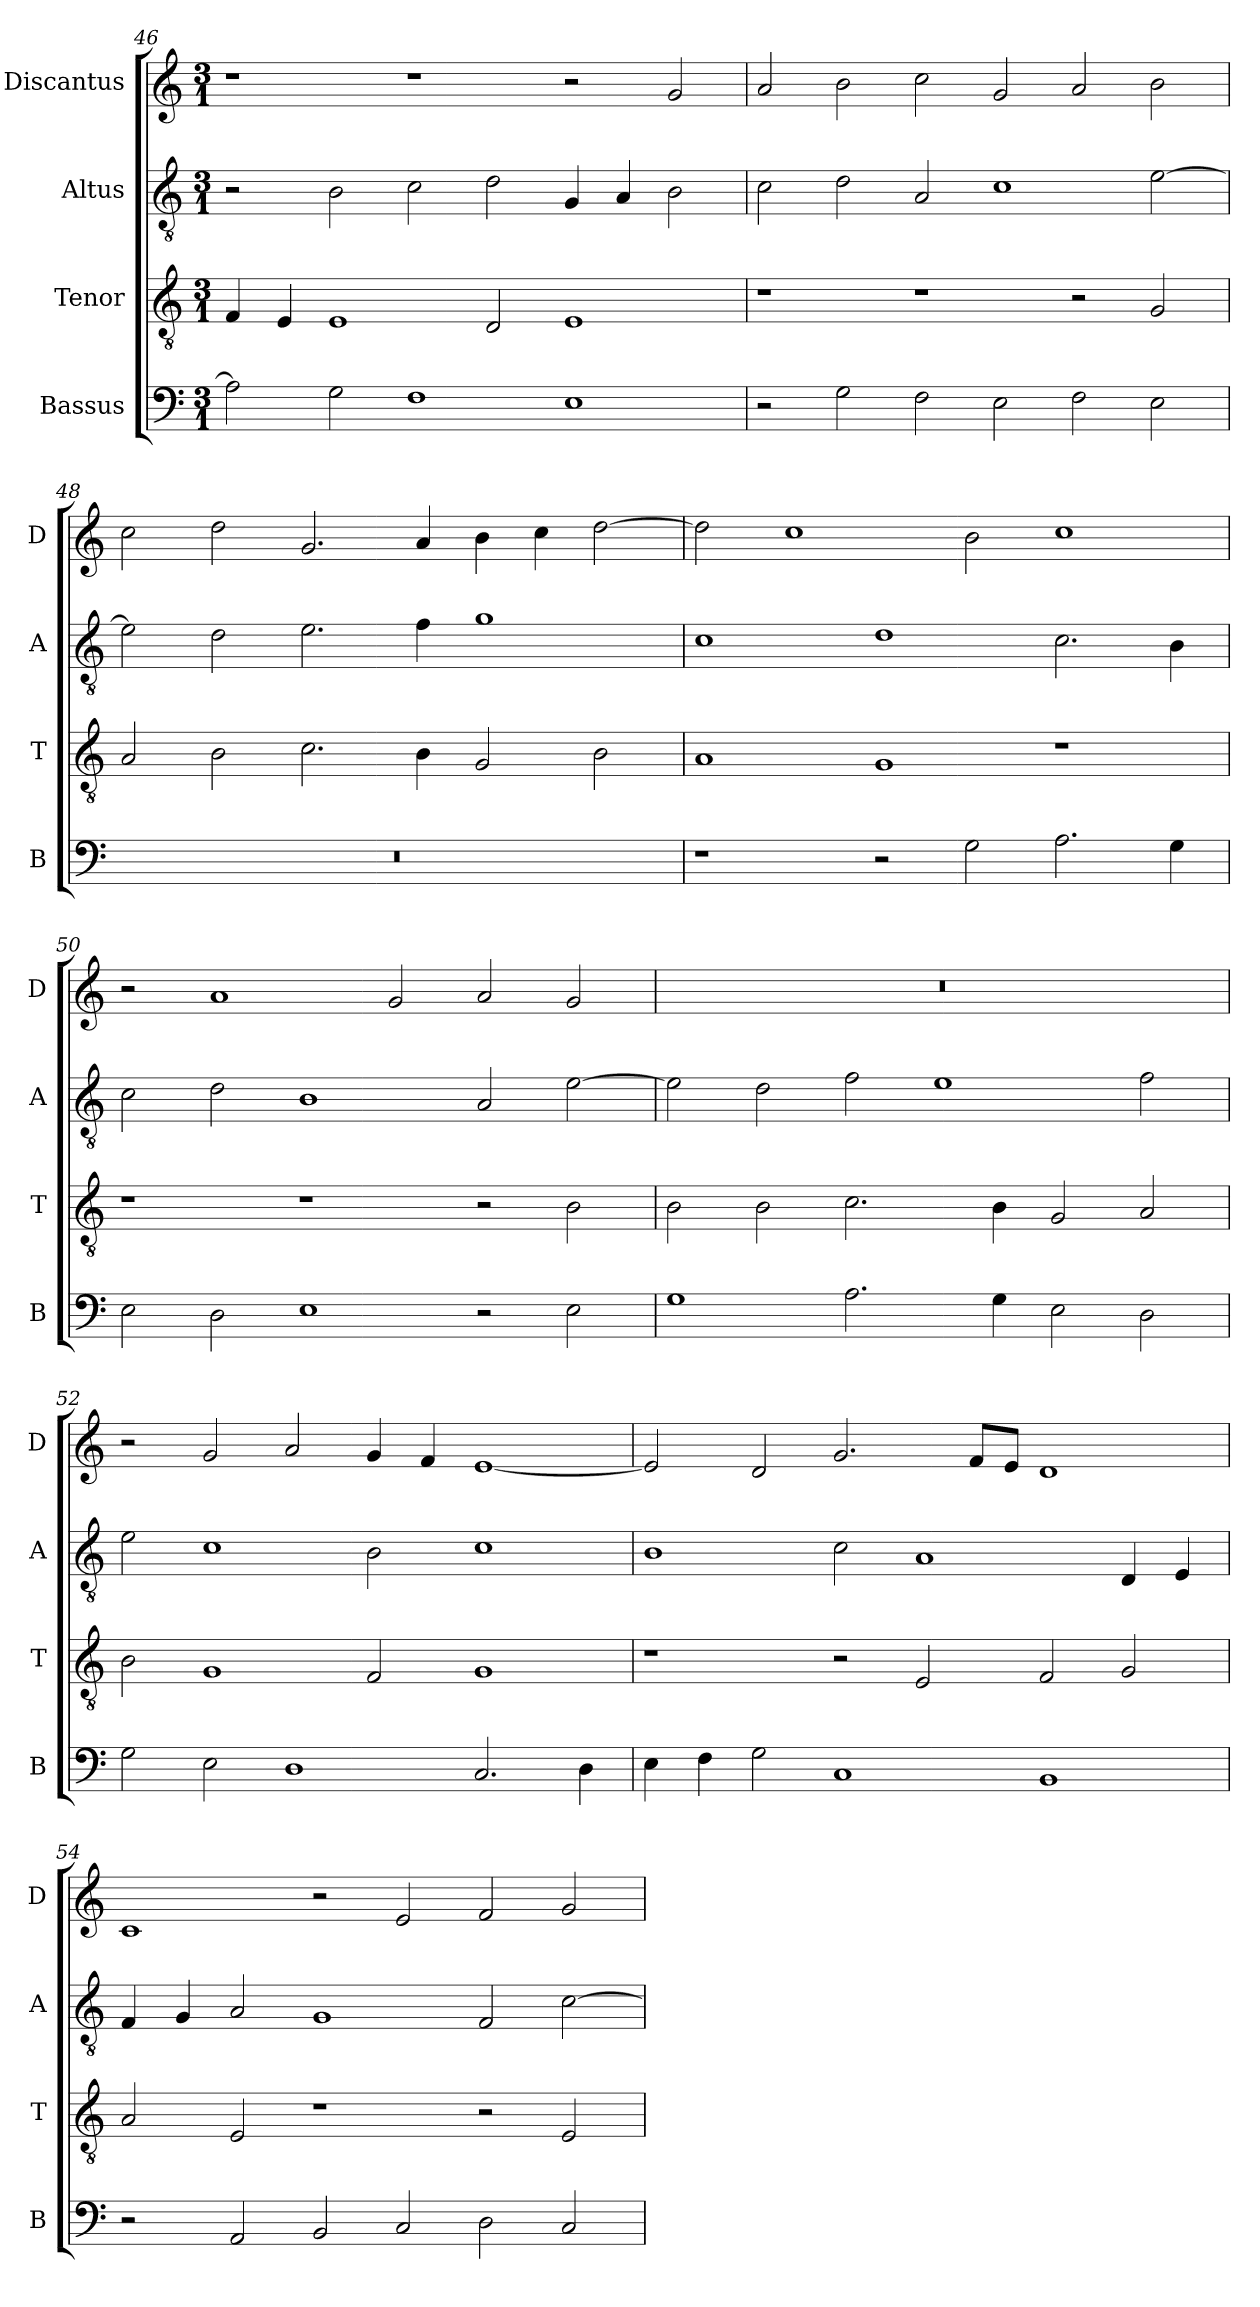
**kern	**kern	**kern	**kern
*part4	*part3	*part2	*part1
*staff4	*staff3	*staff2	*staff1
*I"Bassus	*I"Tenor	*I"Altus	*I"Discantus
*I'B	*I'T	*I'A	*I'D
*clefF4	*clefGv2	*clefGv2	*clefG2
*k[]	*k[]	*k[]	*k[]
*M3/1	*M3/1	*M3/1	*M3/1
=46	=46	=46	=46
2A\]	4F/	2r	1r
.	4E/	.	.
2G\	1E	2B\	.
1F	.	2c\	1r
.	2D/	2d\	.
1E	1E	4G/	2r
.	.	4A/	.
.	.	2B\	2g/
=47	=47	=47	=47
2r	1r	2c\	2a/
2G\	.	2d\	2b\
2F\	1r	2A/	2cc\
2E\	.	1c	2g/
2F\	2r	.	2a/
2E\	2G/	[2e\	2b\
=48	=48	=48	=48
0.r	2A/	2e\]	2cc\
.	2B\	2d\	2dd\
.	2.c\	2.e\	2.g/
.	4B\	4f\	4a/
.	2G/	1g	4b\
.	.	.	4cc\
.	2B\	.	[2dd\
=49	=49	=49	=49
1r	1A	1c	2dd\]
.	.	.	1cc
2r	1G	1d	.
2G\	.	.	2b\
2.A\	1r	2.c\	1cc
4G\	.	4B\	.
=50	=50	=50	=50
2E\	1r	2c\	2r
2D\	.	2d\	1a
1E	1r	1B	.
.	.	.	2g/
2r	2r	2A/	2a/
2E\	2B\	[2e\	2g/
=51	=51	=51	=51
1G	2B\	2e\]	0.r
.	2B\	2d\	.
2.A\	2.c\	2f\	.
.	.	1e	.
4G\	4B\	.	.
2E\	2G/	.	.
2D\	2A/	2f\	.
=52	=52	=52	=52
2G\	2B\	2e\	2r
2E\	1G	1c	2g/
1D	.	.	2a/
.	2F/	2B\	4g/
.	.	.	4f/
2.C/	1G	1c	[1e
4D\	.	.	.
=53	=53	=53	=53
4E\	1r	1B	2e/]
4F\	.	.	.
2G\	.	.	2d/
1C	2r	2c\	2.g/
.	2E/	1A	.
.	.	.	8f/L
.	.	.	8e/J
1BB	2F/	.	1d
.	2G/	4D/	.
.	.	4E/	.
=54	=54	=54	=54
2r	2A/	4F/	1c
.	.	4G/	.
2AA/	2E/	2A/	.
2BB/	1r	1G	2r
2C/	.	.	2e/
2D\	2r	2F/	2f/
2C/	2E/	[2c\	2g/
=	=	=	=
*-	*-	*-	*-
